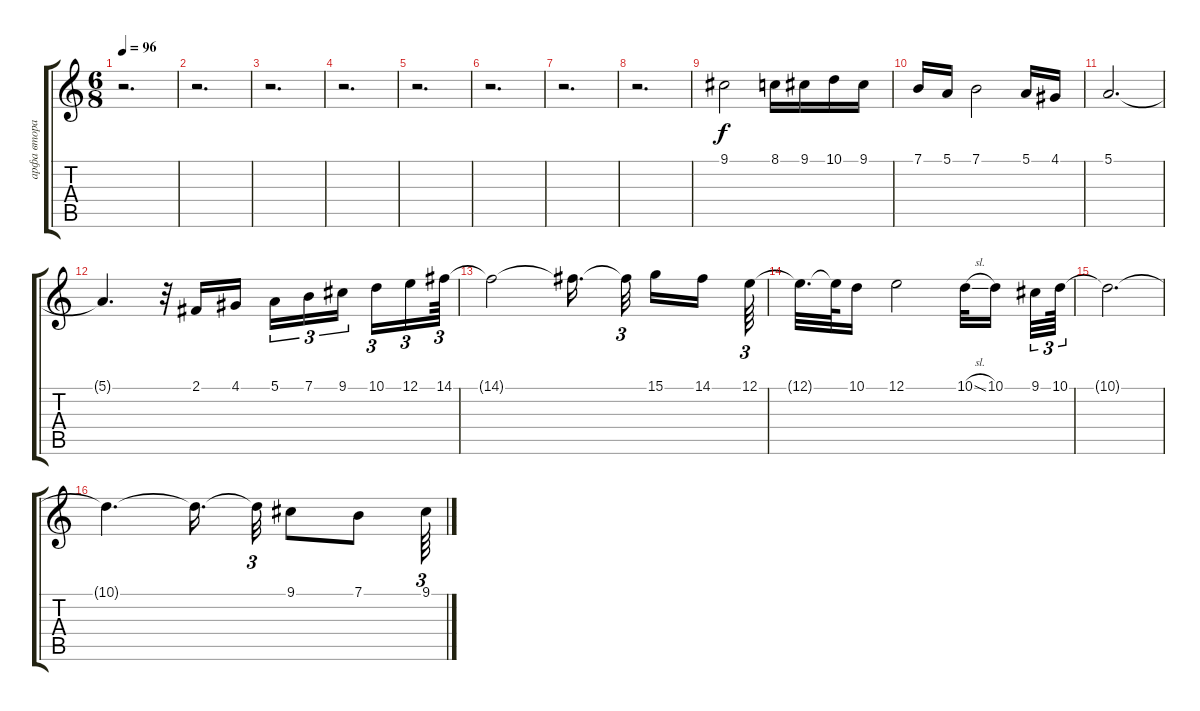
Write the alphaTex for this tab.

\track ("арфа втора" "арфа втора") {instrument blownbottle}
\staff {score tabs}
\tuning (E4 B3 G3 D3 A2 E2) {hide}
\ts (6 8)
\tempo 96
\clef g2
\ks c
r.2{d dy f} |
r.2{d} |
r.2{d} |
r.2{d} |
r.2{d} |
r.2{d} |
r.2{d} |
r.2{d} |
9.1.2 8.1.16 9.1.16 10.1.16 9.1.16 |
7.1.16 5.1.16 7.1.2 5.1.16 4.1.16 |
5.1.2{d} |
5.1{t}.4{d} r.32 2.1.16 4.1.16{beam splitsecondary} 5.1.16{tu (3 2)} 7.1.16{tu (3 2)} 9.1.16{tu (3 2) beam splitsecondary} 10.1.16{tu (3 2)} 12.1.16{tu (3 2)} 14.1.64{tu (3 2)} |
14.1{t}.2 14.1{t}.16{d beam splitsecondary} 14.1{t}.32{tu (3 2) beam splitsecondary} 15.1.16 14.1.16{beam splitsecondary} 12.1.64{tu (3 2)} |
12.1{t}.32{d} 12.1{t}.64 10.1.16 12.1.2 10.1{sl}.32 10.1.16{beam splitsecondary} 9.1.32{tu (3 2)} 10.1.64{tu (3 2)} |
10.1{t}.2{d} |
10.1{t}.4{d} 10.1{t}.16{d beam splitsecondary} 10.1{t}.32{tu (3 2)} 9.1.8 7.1.8 9.1.64{tu (3 2)}
